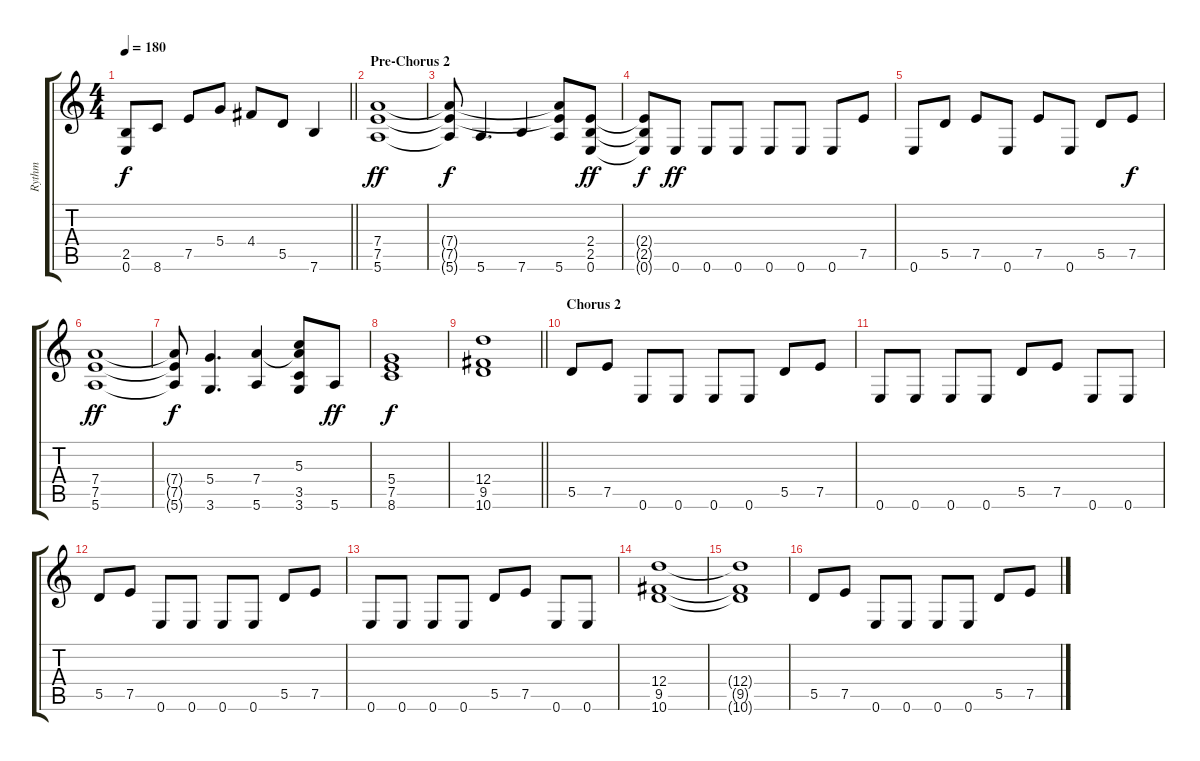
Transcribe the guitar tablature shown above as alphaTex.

\track ("Rythm" "Rythm") {instrument distortionguitar}
\staff {score tabs}
\tuning (E4 B3 G3 D3 A2 E2) {hide}
\ts (4 4)
\tempo 180
\clef g2
\barLineRight lightlight
\ks c
(2.5{t} 0.6{t}).8{dy f} 8.6.8 7.5.8 5.4.8 4.4.8 5.5.8 7.6.4 |
\section ("" "Pre-Chorus 2")
(7.4 7.5 5.6).1{dy ff} |
(7.4{t} 7.5{t} 5.6{t}).8{dy f} 5.6.4{d} 7.6.4 (7.4{t} 7.5{t} 5.6).8 (2.4 2.5 0.6).8{dy ff} |
(2.4{t} 2.5{t} 0.6{t}).8{dy f} 0.6.8{dy ff} 0.6.8 0.6.8 0.6.8 0.6.8 0.6.8 7.5.8 |
0.6.8 5.5.8 7.5.8 0.6.8 7.5.8 0.6.8 5.5.8 7.5.8{dy f} |
(7.4 7.5 5.6).1{dy ff} |
(7.4{t} 7.5{t} 5.6{t}).8{dy f} (5.4 3.6).4{d} (7.4 5.6).4 (5.3 7.4{t} 3.5 3.6).8 5.6.8{dy ff} |
(5.4 7.5 8.6).1{dy f} |
\barLineRight lightlight
(12.4 9.5 10.6).1 |
\section ("" "Chorus 2")
5.5.8 7.5.8 0.6.8 0.6.8 0.6.8 0.6.8 5.5.8 7.5.8 |
0.6.8 0.6.8 0.6.8 0.6.8 5.5.8 7.5.8 0.6.8 0.6.8 |
5.5.8 7.5.8 0.6.8 0.6.8 0.6.8 0.6.8 5.5.8 7.5.8 |
0.6.8 0.6.8 0.6.8 0.6.8 5.5.8 7.5.8 0.6.8 0.6.8 |
(12.4 9.5 10.6).1 |
(12.4{t} 9.5{t} 10.6{t}).1 |
5.5.8 7.5.8 0.6.8 0.6.8 0.6.8 0.6.8 5.5.8 7.5.8
